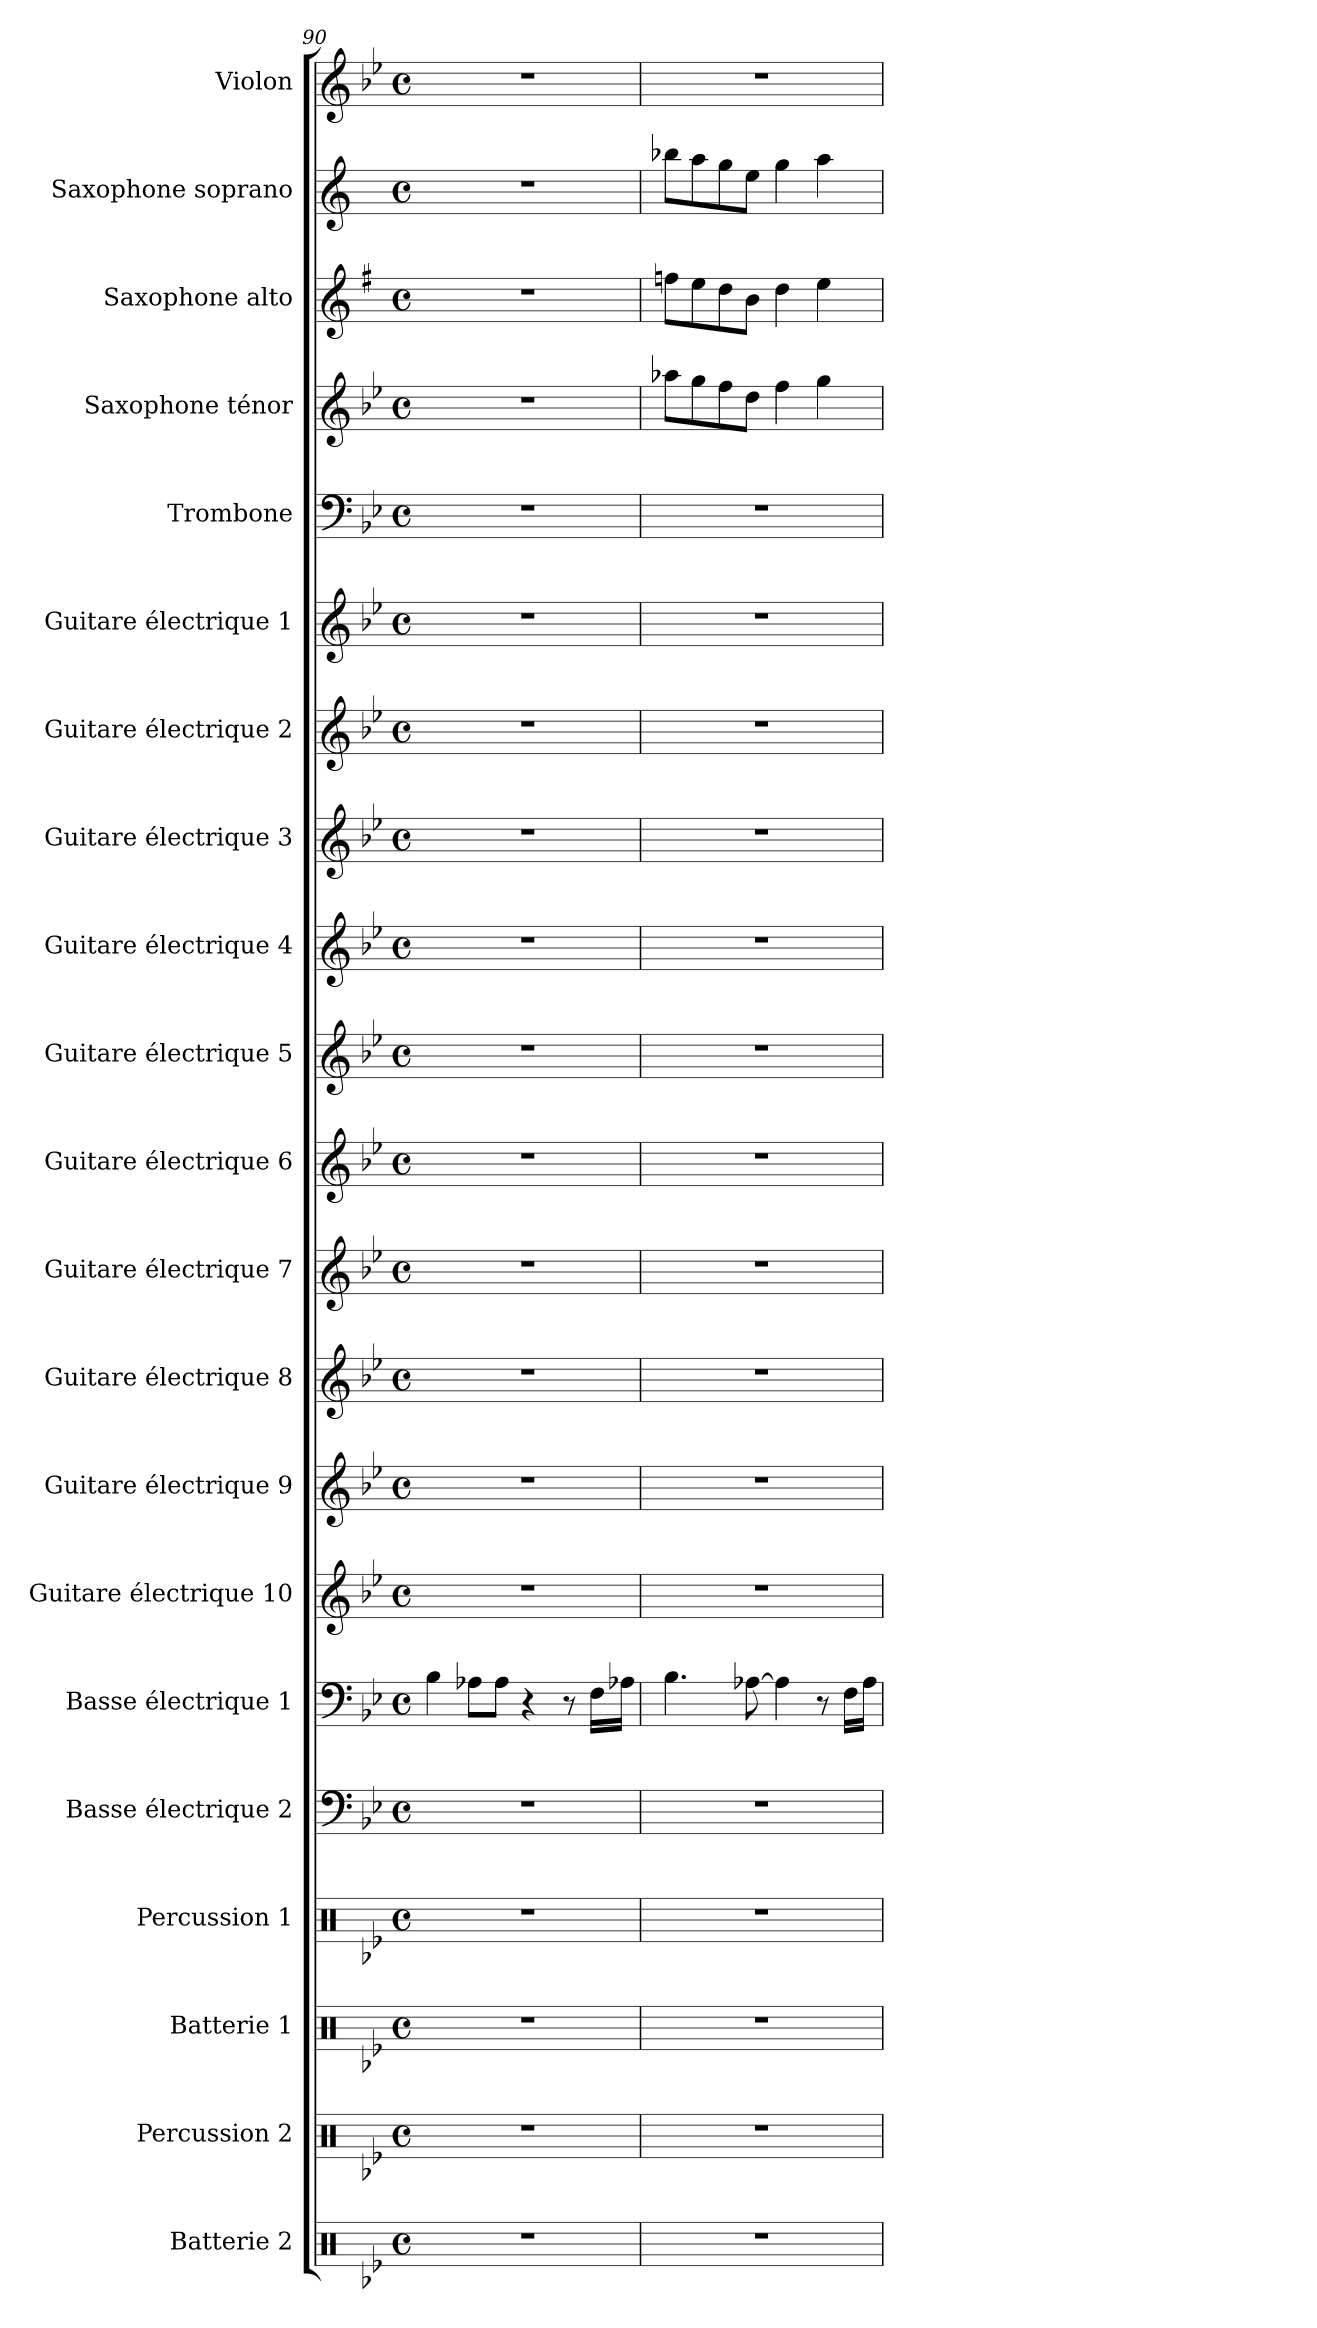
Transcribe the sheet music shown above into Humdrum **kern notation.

**kern	**kern	**kern	**kern	**kern	**kern	**kern	**kern	**kern	**kern	**kern	**kern	**kern	**kern	**kern	**kern	**kern	**kern	**kern	**kern	**kern
*part21	*part20	*part19	*part18	*part17	*part16	*part15	*part14	*part13	*part12	*part11	*part10	*part9	*part8	*part7	*part6	*part5	*part4	*part3	*part2	*part1
*staff21	*staff20	*staff19	*staff18	*staff17	*staff16	*staff15	*staff14	*staff13	*staff12	*staff11	*staff10	*staff9	*staff8	*staff7	*staff6	*staff5	*staff4	*staff3	*staff2	*staff1
*I"Batterie 2	*I"Percussion 2	*I"Batterie 1	*I"Percussion 1	*I"Basse électrique 2	*I"Basse électrique 1	*I"Guitare électrique 10	*I"Guitare électrique 9	*I"Guitare électrique 8	*I"Guitare électrique 7	*I"Guitare électrique 6	*I"Guitare électrique 5	*I"Guitare électrique 4	*I"Guitare électrique 3	*I"Guitare électrique 2	*I"Guitare électrique 1	*I"Trombone	*I"Saxophone ténor	*I"Saxophone alto	*I"Saxophone soprano	*I"Violon
*I'Batt. 2	*I'Perc. 2	*I'Batt. 1	*I'Perc. 1	*I'B.ƒ. 2	*I'B.ƒ. 1	*I'Gtr.ƒ. 10	*I'Gtr.ƒ. 9	*I'Gtr.ƒ. 8	*I'Gtr.ƒ. 7	*I'Gtr.ƒ. 6	*I'Gtr.ƒ. 5	*I'Gtr.ƒ. 4	*I'Gtr.ƒ. 3	*I'Gtr.ƒ. 2	*I'Gtr.ƒ. 1	*I'Tbn.	*I'Sx. T.	*I'Sx. A.	*I'Sx. S.	*I'Vln.
*clefX	*clefX	*clefX	*clefX	*clefF4	*clefF4	*clefG2	*clefG2	*clefG2	*clefG2	*clefG2	*clefG2	*clefG2	*clefG2	*clefG2	*clefG2	*clefF4	*clefG2	*clefG2	*clefG2	*clefG2
*	*	*	*	*ITrd7c12	*ITrd7c12	*ITrd7c12	*ITrd7c12	*ITrd7c12	*ITrd7c12	*ITrd7c12	*ITrd7c12	*ITrd7c12	*ITrd7c12	*ITrd7c12	*ITrd7c12	*	*ITrd8c14	*ITrd5c9	*ITrd1c2	*
*k[b-e-]	*k[b-e-]	*k[b-e-]	*k[b-e-]	*k[b-e-]	*k[b-e-]	*k[b-e-]	*k[b-e-]	*k[b-e-]	*k[b-e-]	*k[b-e-]	*k[b-e-]	*k[b-e-]	*k[b-e-]	*k[b-e-]	*k[b-e-]	*k[b-e-]	*k[b-e-]	*k[b-e-]	*k[b-e-]	*k[b-e-]
*B-:	*B-:	*B-:	*B-:	*B-:	*B-:	*B-:	*B-:	*B-:	*B-:	*B-:	*B-:	*B-:	*B-:	*B-:	*B-:	*B-:	*B-:	*B-:	*B-:	*B-:
*M4/4	*M4/4	*M4/4	*M4/4	*M4/4	*M4/4	*M4/4	*M4/4	*M4/4	*M4/4	*M4/4	*M4/4	*M4/4	*M4/4	*M4/4	*M4/4	*M4/4	*M4/4	*M4/4	*M4/4	*M4/4
*met(c)	*met(c)	*met(c)	*met(c)	*met(c)	*met(c)	*met(c)	*met(c)	*met(c)	*met(c)	*met(c)	*met(c)	*met(c)	*met(c)	*met(c)	*met(c)	*met(c)	*met(c)	*met(c)	*met(c)	*met(c)
=90	=90	=90	=90	=90	=90	=90	=90	=90	=90	=90	=90	=90	=90	=90	=90	=90	=90	=90	=90	=90
1r	1r	1r	1r	1r	4BB-\	1r	1r	1r	1r	1r	1r	1r	1r	1r	1r	1r	1r	1r	1r	1r
.	.	.	.	.	8AA-X\L	.	.	.	.	.	.	.	.	.	.	.	.	.	.	.
.	.	.	.	.	8AA-\J	.	.	.	.	.	.	.	.	.	.	.	.	.	.	.
.	.	.	.	.	4r	.	.	.	.	.	.	.	.	.	.	.	.	.	.	.
.	.	.	.	.	8r	.	.	.	.	.	.	.	.	.	.	.	.	.	.	.
.	.	.	.	.	16FF\LL	.	.	.	.	.	.	.	.	.	.	.	.	.	.	.
.	.	.	.	.	16AA-X\JJ	.	.	.	.	.	.	.	.	.	.	.	.	.	.	.
=91	=91	=91	=91	=91	=91	=91	=91	=91	=91	=91	=91	=91	=91	=91	=91	=91	=91	=91	=91	=91
1r	1r	1r	1r	1r	4.BB-\	1r	1r	1r	1r	1r	1r	1r	1r	1r	1r	1r	8a-X\L	8a-X\L	8aa-X\L	1r
.	.	.	.	.	.	.	.	.	.	.	.	.	.	.	.	.	8g\	8g\	8gg\	.
.	.	.	.	.	.	.	.	.	.	.	.	.	.	.	.	.	8f\	8f\	8ff\	.
.	.	.	.	.	[8AA-X\	.	.	.	.	.	.	.	.	.	.	.	8d\J	8d\J	8dd\J	.
.	.	.	.	.	4AA-\]	.	.	.	.	.	.	.	.	.	.	.	4f\	4f\	4ff\	.
.	.	.	.	.	8r	.	.	.	.	.	.	.	.	.	.	.	4g\	4g\	4gg\	.
.	.	.	.	.	16FF\LL	.	.	.	.	.	.	.	.	.	.	.	.	.	.	.
.	.	.	.	.	16AA-\JJ	.	.	.	.	.	.	.	.	.	.	.	.	.	.	.
=	=	=	=	=	=	=	=	=	=	=	=	=	=	=	=	=	=	=	=	=
*-	*-	*-	*-	*-	*-	*-	*-	*-	*-	*-	*-	*-	*-	*-	*-	*-	*-	*-	*-	*-
